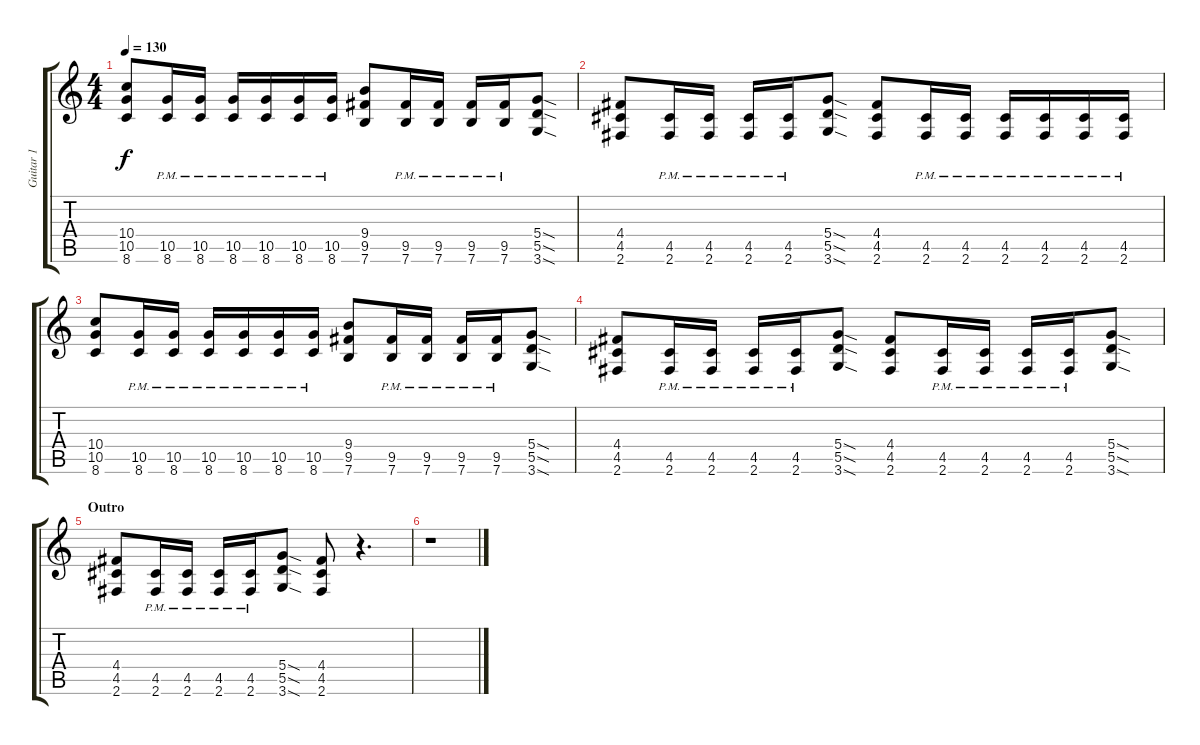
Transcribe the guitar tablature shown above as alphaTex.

\track ("Guitar 1" "Guitar 1") {instrument distortionguitar}
\staff {score tabs}
\tuning (E4 B3 G3 D3 A2 E2) {hide}
\ts (4 4)
\tempo 130
\clef g2
\ks c
(10.4 10.5 8.6).8{dy f} (10.5{pm} 8.6{pm}).16 (10.5{pm} 8.6{pm}).16 (10.5{pm} 8.6{pm}).16 (10.5{pm} 8.6{pm}).16 (10.5{pm} 8.6{pm}).16 (10.5{pm} 8.6{pm}).16 (9.4 9.5 7.6).8 (9.5{pm} 7.6{pm}).16 (9.5{pm} 7.6{pm}).16 (9.5{pm} 7.6{pm}).16 (9.5{pm} 7.6{pm}).16 (5.4{sod} 5.5{sod} 3.6{sod}).8 |
(4.4 4.5 2.6).8 (4.5{pm} 2.6{pm}).16 (4.5{pm} 2.6{pm}).16 (4.5{pm} 2.6{pm}).16 (4.5{pm} 2.6{pm}).16 (5.4{sod} 5.5{sod} 3.6{sod}).8 (4.4 4.5 2.6).8 (4.5{pm} 2.6{pm}).16 (4.5{pm} 2.6{pm}).16 (4.5{pm} 2.6{pm}).16 (4.5{pm} 2.6{pm}).16 (4.5{pm} 2.6).16 (4.5{pm} 2.6).16 |
(10.4 10.5 8.6).8 (10.5{pm} 8.6{pm}).16 (10.5{pm} 8.6{pm}).16 (10.5{pm} 8.6{pm}).16 (10.5{pm} 8.6{pm}).16 (10.5{pm} 8.6{pm}).16 (10.5{pm} 8.6{pm}).16 (9.4 9.5 7.6).8 (9.5{pm} 7.6{pm}).16 (9.5{pm} 7.6{pm}).16 (9.5{pm} 7.6{pm}).16 (9.5{pm} 7.6{pm}).16 (5.4{sod} 5.5{sod} 3.6{sod}).8 |
(4.4 4.5 2.6).8 (4.5{pm} 2.6{pm}).16 (4.5{pm} 2.6{pm}).16 (4.5{pm} 2.6{pm}).16 (4.5{pm} 2.6{pm}).16 (5.4{sod} 5.5{sod} 3.6{sod}).8 (4.4 4.5 2.6).8 (4.5{pm} 2.6{pm}).16 (4.5{pm} 2.6{pm}).16 (4.5{pm} 2.6{pm}).16 (4.5{pm} 2.6{pm}).16 (5.4{sod} 5.5{sod} 3.6{sod}).8 |
\section ("" "Outro")
(4.4 4.5 2.6).8 (4.5{pm} 2.6{pm}).16 (4.5{pm} 2.6{pm}).16 (4.5{pm} 2.6{pm}).16 (4.5{pm} 2.6{pm}).16 (5.4{sod} 5.5{sod} 3.6{sod}).8 (4.4 4.5 2.6).8 r.4{d} |
r.1
